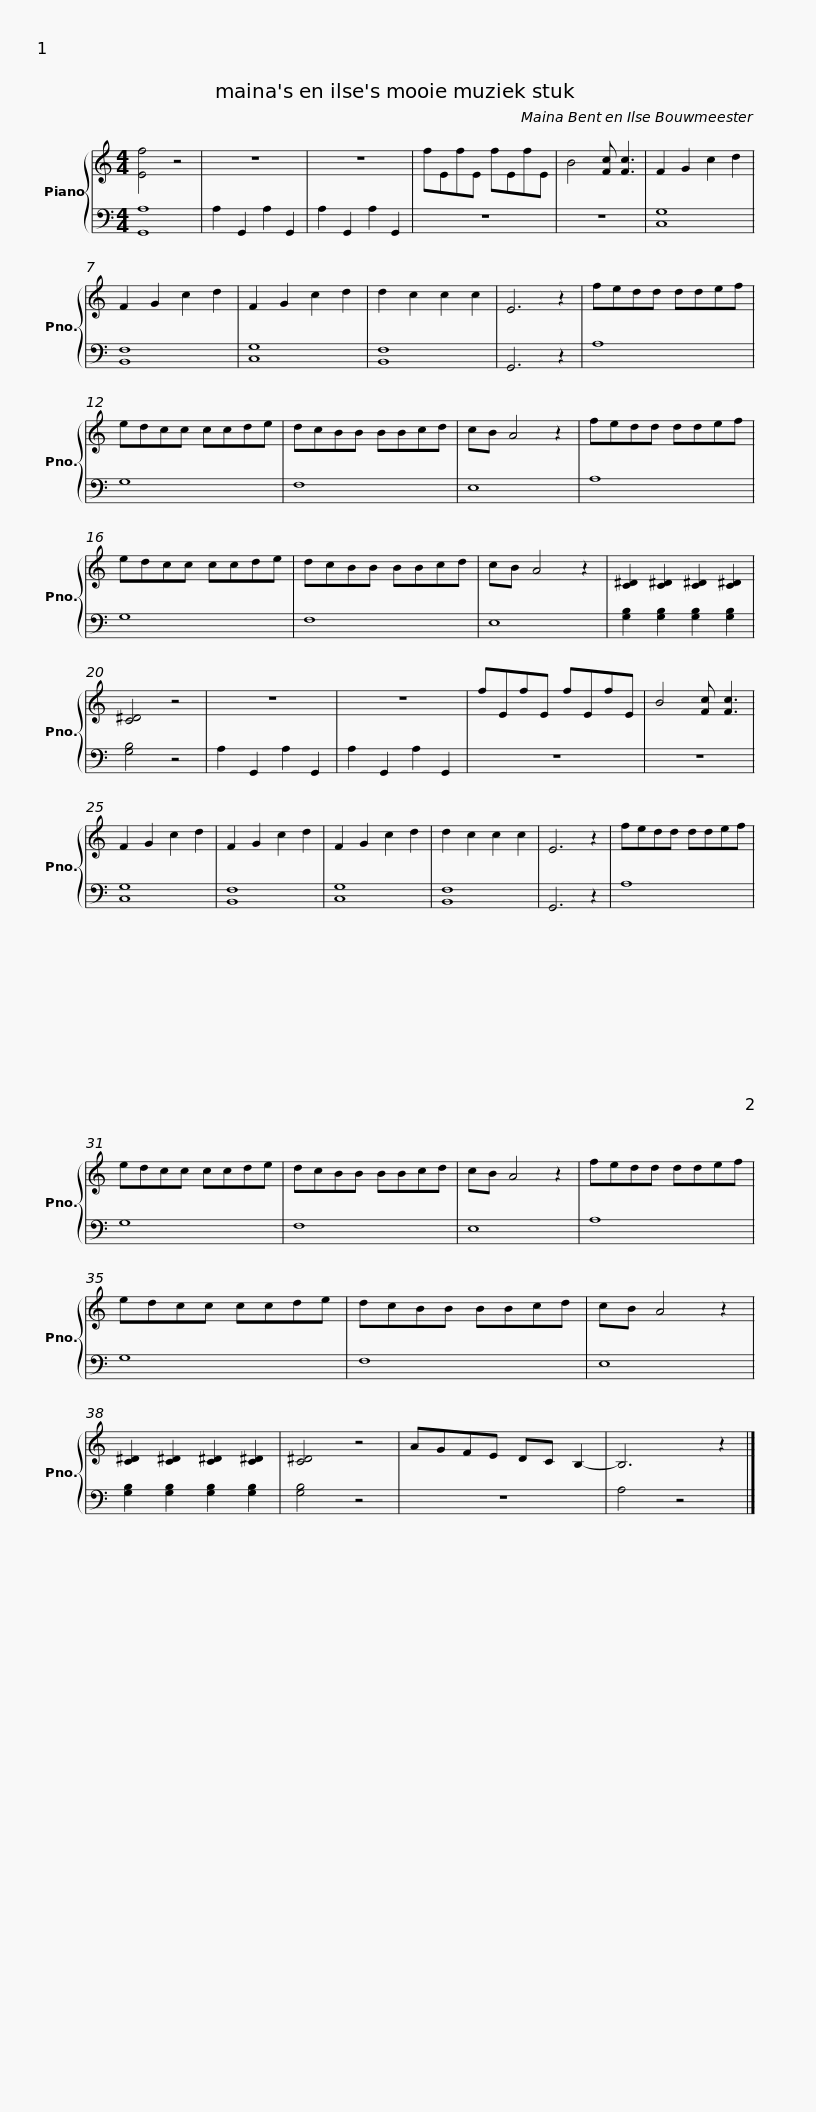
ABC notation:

X:1
%%score { 1 | 2 }
L:1/8
M:4/4
I:linebreak $
K:C
V:1 treble
V:2 bass
V:1
 [Ef]4 z4 | z8 | z8 | fEfE fEfE | B4 [Fc] [Fc]3 | %5
 F2 G2 c2 d2 | F2 G2 c2 d2 | F2 G2 c2 d2 | d2 c2 c2 c2 |$ E6 z2 | %10
 fedd ddef | edcc ccde | dcBB BBcd | cB A4 z2 | fedd ddef |$ %15
 edcc ccde | dcBB BBcd | cB A4 z2 | [C^D]2 [C^D]2 [C^D]2 [C^D]2 | [C^D]4 z4 | %20
 z8 | z8 |$ fEfE fEfE | B4 [Fc] [Fc]3 | F2 G2 c2 d2 | %25
 F2 G2 c2 d2 | F2 G2 c2 d2 | d2 c2 c2 c2 | E6 z2 | fedd ddef |$ %30
 edcc ccde | dcBB BBcd | cB A4 z2 | fedd ddef | edcc ccde | %35
 dcBB BBcd |$ cB A4 z2 | [C^D]2 [C^D]2 [C^D]2 [C^D]2 | [C^D]4 z4 | AGFE DC B,2- | %40
 B,6 z2 |] %41
V:2
 [G,,A,]8 | A,2 G,,2 A,2 G,,2 | A,2 G,,2 A,2 G,,2 | z8 | z8 | %5
 [C,G,]8 | [B,,F,]8 | [C,G,]8 | [B,,F,]8 |$ G,,6 z2 | %10
 A,8 | G,8 | F,8 | E,8 | A,8 |$ %15
 G,8 | F,8 | E,8 | [G,B,]2 [G,B,]2 [G,B,]2 [G,B,]2 | [G,B,]4 z4 | %20
 A,2 G,,2 A,2 G,,2 | A,2 G,,2 A,2 G,,2 |$ z8 | z8 | [C,G,]8 | %25
 [B,,F,]8 | [C,G,]8 | [B,,F,]8 | G,,6 z2 | A,8 |$ %30
 G,8 | F,8 | E,8 | A,8 | G,8 | %35
 F,8 |$ E,8 | [G,B,]2 [G,B,]2 [G,B,]2 [G,B,]2 | [G,B,]4 z4 | z8 | %40
 A,4 z4 |] %41
